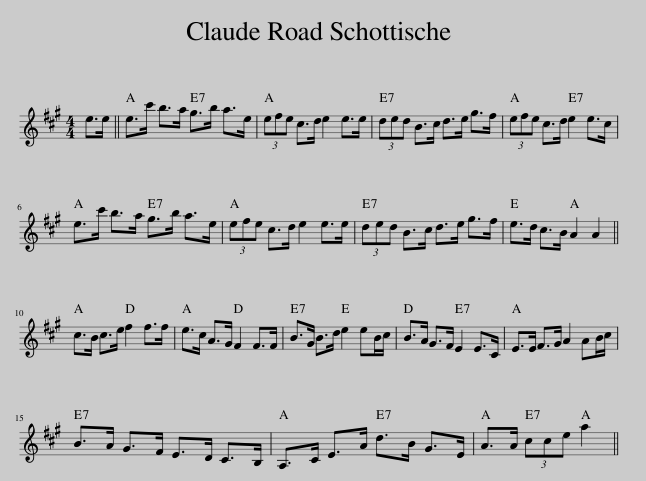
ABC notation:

X:1
L:1/8
M:4/4
I:linebreak $
K:A
V:1 treble
V:1
 e>e || e>c' b>a g>b a>e | (3efe c>d e2 e>e | (3ded B>c d>e g>f | (3efe c>d e2 e>c |$ %5
 e>c' b>a g>b a>e | (3efe c>d e2 e>e | (3ded B>c d>e g>f | e>d c>B A2 A2 ||$ c>B c>e f2 f>f | %10
 e>c A>G F2 F>F | B>G B>d e2 eB/c/ | B>A G>F E2 E>C | E>E F>G A2 AB/c/ |$ B>A G>F E>D C>B, | %15
 A,>C E>A d>B G>E | A>A (3cce a2 || %17
